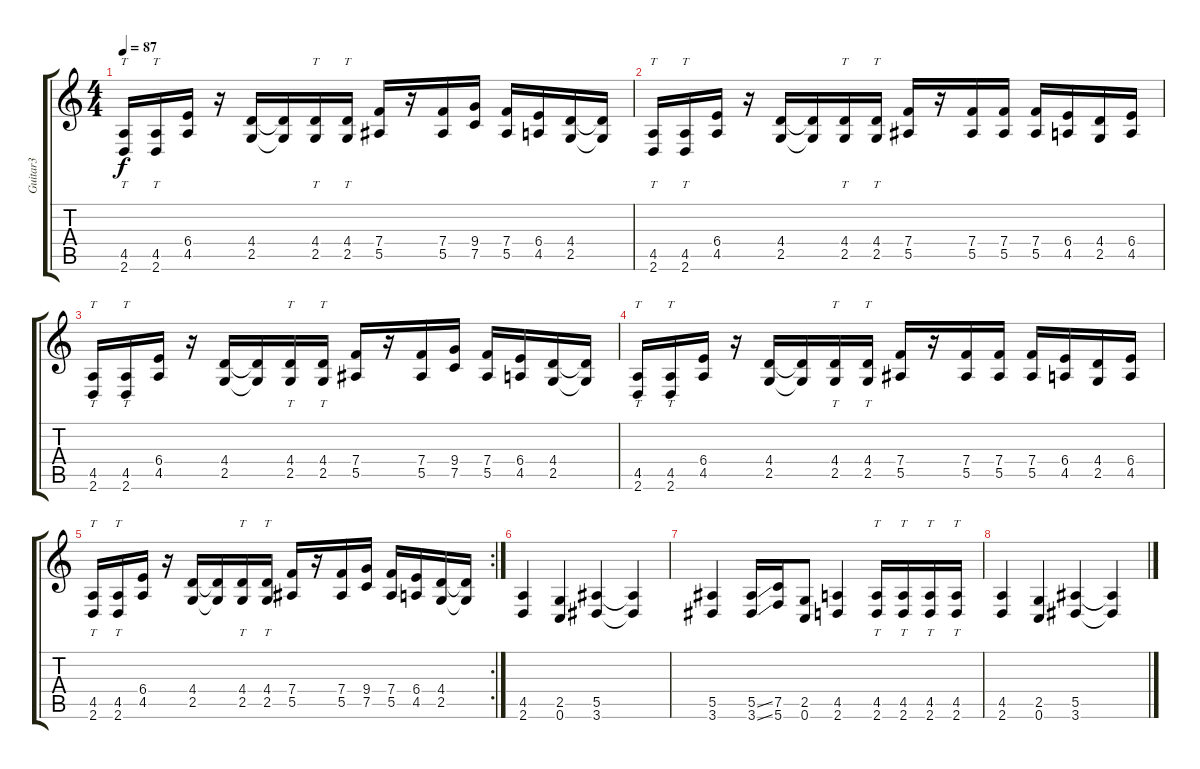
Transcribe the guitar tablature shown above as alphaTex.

\track ("Guitar3" "Guitar3") {instrument distortionguitar}
\staff {score tabs}
\tuning (C4 G3 Eb3 Bb2 F2 C2) {hide}
\ts (4 4)
\tempo 87
\clef g2
\ks c
(4.5 2.6).16{tt dy f} (4.5 2.6).16{tt} (6.4 4.5).16 r.16 (4.4 2.5).16 (4.4{t} 2.5{t}).16 (4.4 2.5).16{tt} (4.4 2.5).16{tt} (7.4 5.5).16 r.16 (7.4 5.5).16 (9.4 7.5).16 (7.4 5.5).16 (6.4 4.5).16 (4.4 2.5).16 (4.4{t} 2.5{t}).16 |
(4.5 2.6).16{tt} (4.5 2.6).16{tt} (6.4 4.5).16 r.16 (4.4 2.5).16 (4.4{t} 2.5{t}).16 (4.4 2.5).16{tt} (4.4 2.5).16{tt} (7.4 5.5).16 r.16 (7.4 5.5).16 (7.4 5.5).16 (7.4 5.5).16 (6.4 4.5).16 (4.4 2.5).16 (6.4 4.5).16 |
(4.5 2.6).16{tt} (4.5 2.6).16{tt} (6.4 4.5).16 r.16 (4.4 2.5).16 (4.4{t} 2.5{t}).16 (4.4 2.5).16{tt} (4.4 2.5).16{tt} (7.4 5.5).16 r.16 (7.4 5.5).16 (9.4 7.5).16 (7.4 5.5).16 (6.4 4.5).16 (4.4 2.5).16 (4.4{t} 2.5{t}).16 |
(4.5 2.6).16{tt} (4.5 2.6).16{tt} (6.4 4.5).16 r.16 (4.4 2.5).16 (4.4{t} 2.5{t}).16 (4.4 2.5).16{tt} (4.4 2.5).16{tt} (7.4 5.5).16 r.16 (7.4 5.5).16 (7.4 5.5).16 (7.4 5.5).16 (6.4 4.5).16 (4.4 2.5).16 (6.4 4.5).16 |
\rc 2
(4.5 2.6).16{tt} (4.5 2.6).16{tt} (6.4 4.5).16 r.16 (4.4 2.5).16 (4.4{t} 2.5{t}).16 (4.4 2.5).16{tt} (4.4 2.5).16{tt} (7.4 5.5).16 r.16 (7.4 5.5).16 (9.4 7.5).16 (7.4 5.5).16 (6.4 4.5).16 (4.4 2.5).16 (4.4{t} 2.5{t}).16 |
(4.5 2.6).4 (2.5 0.6).4 (5.5 3.6).4 (5.5{t} 3.6{t}).4 |
(5.5 3.6).4 (5.5{ss} 3.6{ss}).16 (7.5 5.6).16 (2.5 0.6).8 (4.5 2.6).4 (4.5 2.6).16{tt} (4.5 2.6).16{tt} (4.5 2.6).16{tt} (4.5 2.6).16{tt} |
(4.5 2.6).4 (2.5 0.6).4 (5.5 3.6).4 (5.5{t} 3.6{t}).4
